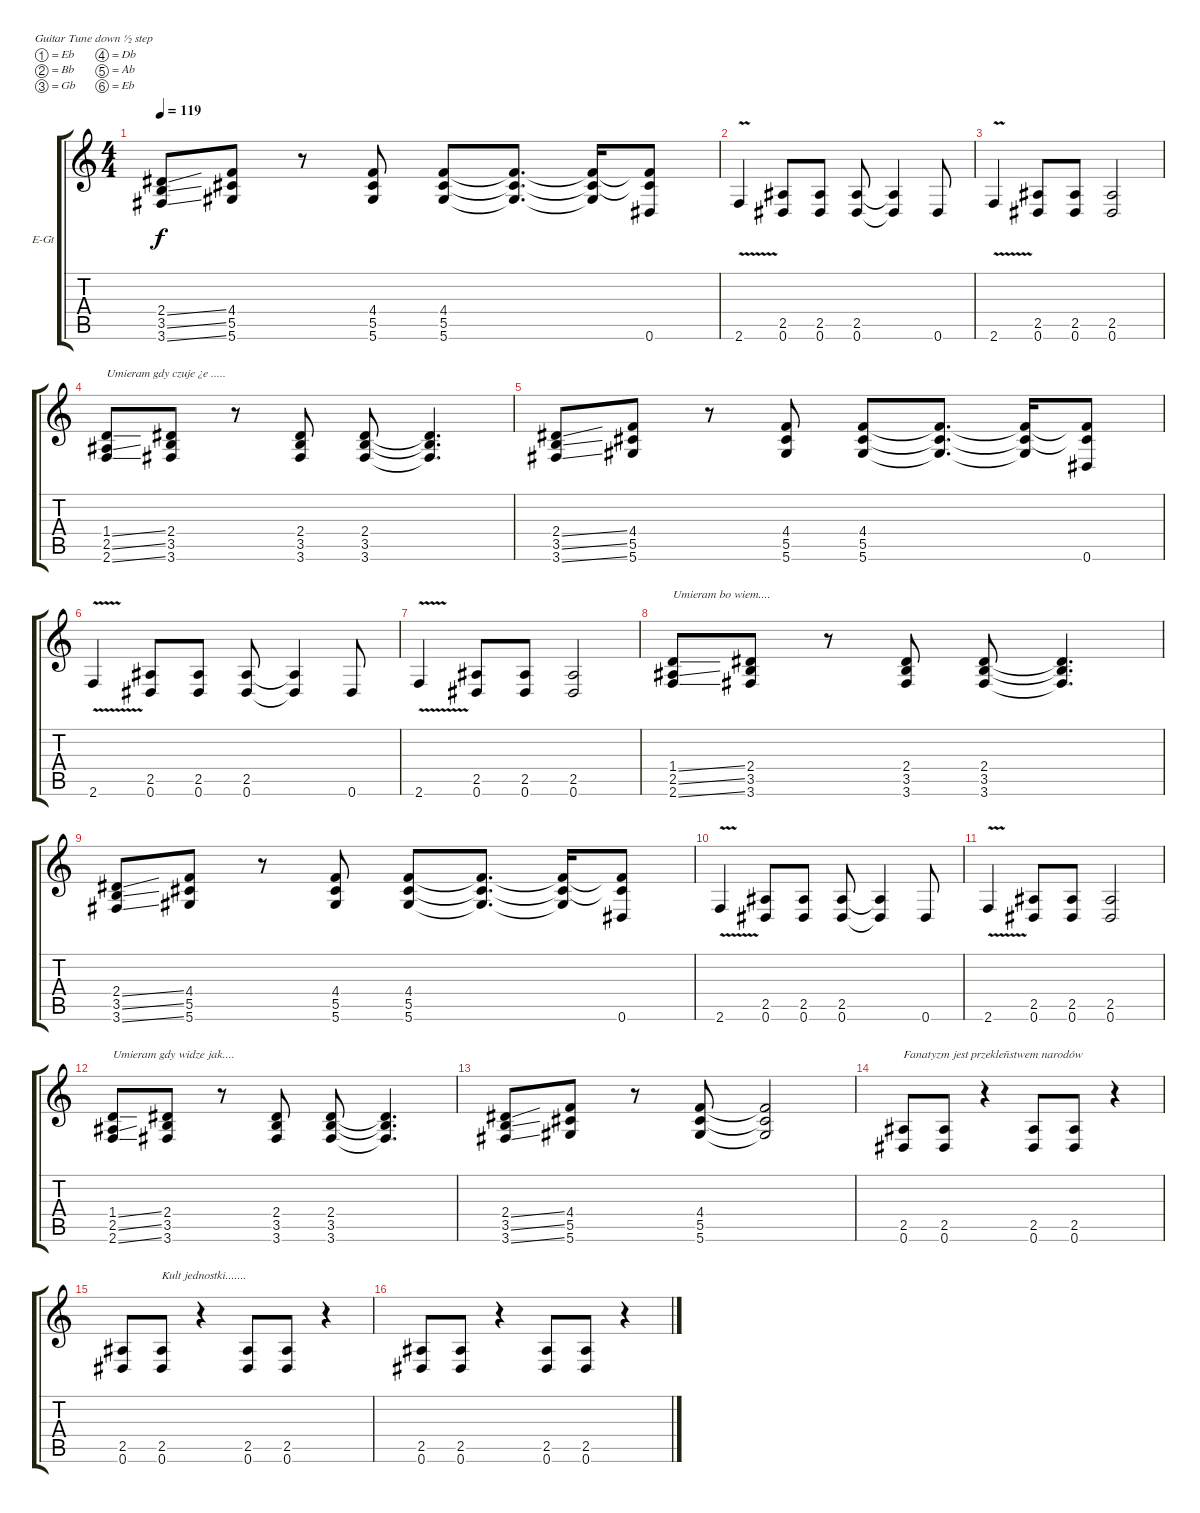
\bracketExtendMode groupsimilarinstruments
\firstSystemTrackNameOrientation horizontal
\otherSystemsTrackNameOrientation horizontal
\track ("Guitar 4 Distortion" "E-Gt") {instrument distortionguitar}
\staff {score tabs}
\tuning (Eb4 Bb3 Gb3 Db3 Ab2 Eb2)
\ts (4 4)
\tempo 119
\clef g2
\ks c
(2.4{ss} 3.5{ss} 3.6{ss}).8{dy f} (4.4 5.5 5.6).8 r.8 (4.4 5.5 5.6).8 (4.4 5.5 5.6).8 (4.4{t} 5.5{t} 5.6{t}).8{d} (4.4{t} 5.5{t} 5.6{t}).16 (4.4{t} 5.5{t} 0.6).8 |
2.6{v}.4 (2.5 0.6).8 (2.5 0.6).8 (2.5 0.6).8 (2.5{t} 0.6{t}).4 0.6.8 |
2.6{v}.4 (2.5 0.6).8 (2.5 0.6).8 (2.5 0.6).2 |
(1.4{ss} 2.5{ss} 2.6{ss}).8{txt "Umieram gdy czuje ¿e ....."} (2.4 3.5 3.6).8 r.8 (2.4 3.5 3.6).8 (2.4 3.5 3.6).8 (2.4{t} 3.5{t} 3.6{t}).4{d} |
(2.4{ss} 3.5{ss} 3.6{ss}).8 (4.4 5.5 5.6).8 r.8 (4.4 5.5 5.6).8 (4.4 5.5 5.6).8 (4.4{t} 5.5{t} 5.6{t}).8{d} (4.4{t} 5.5{t} 5.6{t}).16 (4.4{t} 5.5{t} 0.6).8 |
2.6{v}.4 (2.5 0.6).8 (2.5 0.6).8 (2.5 0.6).8 (2.5{t} 0.6{t}).4 0.6.8 |
2.6{v}.4 (2.5 0.6).8 (2.5 0.6).8 (2.5 0.6).2 |
(1.4{ss} 2.5{ss} 2.6{ss}).8{txt "Umieram bo wiem...."} (2.4 3.5 3.6).8 r.8 (2.4 3.5 3.6).8 (2.4 3.5 3.6).8 (2.4{t} 3.5{t} 3.6{t}).4{d} |
(2.4{ss} 3.5{ss} 3.6{ss}).8 (4.4 5.5 5.6).8 r.8 (4.4 5.5 5.6).8 (4.4 5.5 5.6).8 (4.4{t} 5.5{t} 5.6{t}).8{d} (4.4{t} 5.5{t} 5.6{t}).16 (4.4{t} 5.5{t} 0.6).8 |
2.6{v}.4 (2.5 0.6).8 (2.5 0.6).8 (2.5 0.6).8 (2.5{t} 0.6{t}).4 0.6.8 |
2.6{v}.4 (2.5 0.6).8 (2.5 0.6).8 (2.5 0.6).2 |
(1.4{ss} 2.5{ss} 2.6{ss}).8{txt "Umieram gdy widze jak...."} (2.4 3.5 3.6).8 r.8 (2.4 3.5 3.6).8 (2.4 3.5 3.6).8 (2.4{t} 3.5{t} 3.6{t}).4{d} |
(2.4{ss} 3.5{ss} 3.6{ss}).8 (4.4 5.5 5.6).8 r.8 (4.4 5.5 5.6).8 (4.4{t} 5.5{t} 5.6{t}).2 |
(2.5 0.6).8{txt "Fanatyzm jest przekleñstwem narodów"} (2.5 0.6).8 r.4 (2.5 0.6).8 (2.5 0.6).8 r.4 |
(2.5 0.6).8 (2.5 0.6).8{txt "Kult jednostki......."} r.4 (2.5 0.6).8 (2.5 0.6).8 r.4 |
(2.5 0.6).8 (2.5 0.6).8 r.4 (2.5 0.6).8 (2.5 0.6).8 r.4
